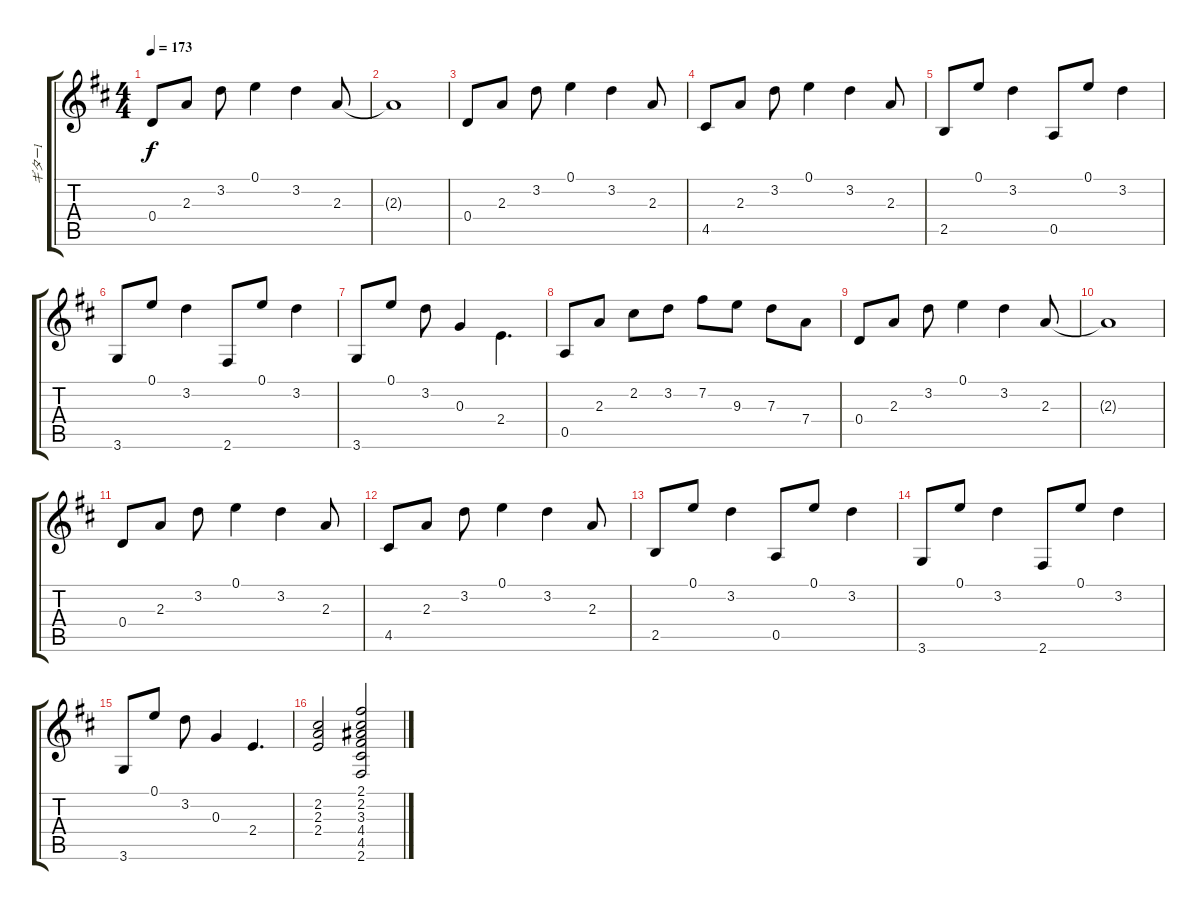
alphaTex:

\track ("ギター1" "ギター1") {mute instrument distortionguitar}
\staff {score tabs}
\tuning (E4 B3 G3 D3 A2 E2) {hide}
\ts (4 4)
\tempo 173
\clef g2
\ks d
0.4.8{dy f} 2.3.8 3.2.8 0.1.4 3.2.4 2.3.8 |
2.3{t}.1 |
0.4.8 2.3.8 3.2.8 0.1.4 3.2.4 2.3.8 |
4.5.8 2.3.8 3.2.8 0.1.4 3.2.4 2.3.8 |
2.5.8 0.1.8 3.2.4 0.5.8 0.1.8 3.2.4 |
3.6.8 0.1.8 3.2.4 2.6.8 0.1.8 3.2.4 |
3.6.8 0.1.8 3.2.8 0.3.4 2.4.4{d beam Down} |
0.5.8 2.3.8 2.2.8 3.2.8 7.2.8 9.3.8 7.3.8 7.4.8 |
0.4.8 2.3.8 3.2.8 0.1.4 3.2.4 2.3.8 |
2.3{t}.1 |
0.4.8 2.3.8 3.2.8 0.1.4 3.2.4 2.3.8 |
4.5.8 2.3.8 3.2.8 0.1.4 3.2.4 2.3.8 |
2.5.8 0.1.8 3.2.4 0.5.8 0.1.8 3.2.4 |
3.6.8 0.1.8 3.2.4 2.6.8 0.1.8 3.2.4 |
3.6.8 0.1.8 3.2.8 0.3.4 2.4.4{d} |
(2.2 2.3 2.4).2 (2.1 2.2 3.3 4.4 4.5 2.6).2
